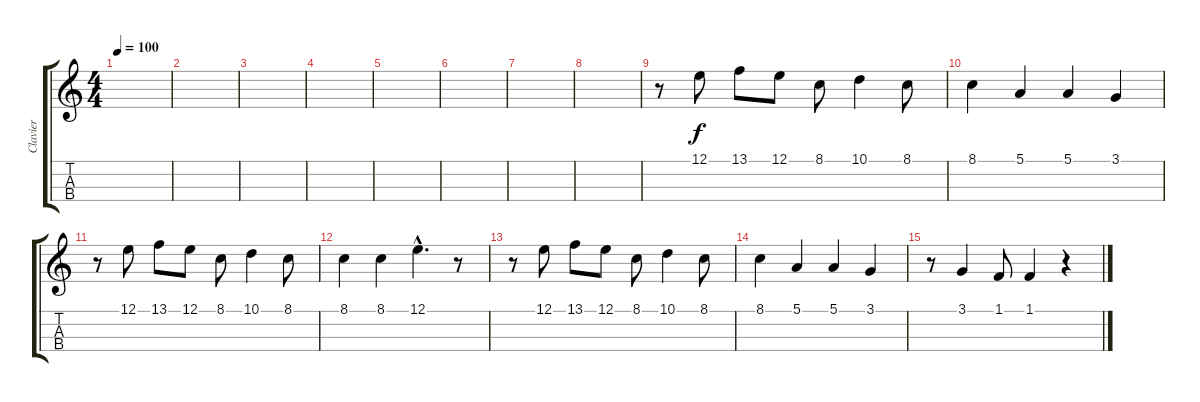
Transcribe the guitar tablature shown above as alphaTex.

\track ("Clavier" "Clavier") {instrument electricgrandpiano}
\staff {score tabs}
\tuning (E4 B3 G3 D3) {hide}
\ts (4 4)
\tempo 100
\clef g2
\ks c
|
|
|
|
|
|
|
|
r.8 12.1.8 13.1.8 12.1.8 8.1.8 10.1.4 8.1.8 |
8.1.4 5.1.4 5.1.4 3.1.4 |
r.8 12.1.8 13.1.8 12.1.8 8.1.8 10.1.4 8.1.8 |
8.1.4 8.1.4 12.1{hac}.4{d} r.8 |
r.8 12.1.8 13.1.8 12.1.8 8.1.8 10.1.4 8.1.8 |
8.1.4 5.1.4 5.1.4 3.1.4 |
r.8 3.1.4 1.1.8 1.1.4 r.4
